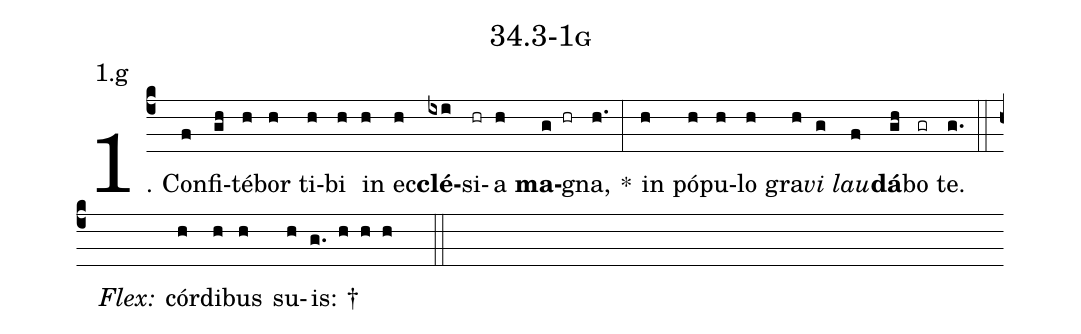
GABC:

name: 34.3-1g;
annotation: 1.g;
%%
(c4)1. Con(f)fi(gh)té(h)bor(h) ti(h)bi(h) in(h) ec(h)<b>clé</b>(ixi)si(hr)a(h) <b>ma</b>(g hr)gna,(h.) *(:) in(h) pó(h)pu(h)lo(h) gra(h)<i>vi</i>(g) <i>lau</i>(f)<b>dá</b>(gh)bo(gr) te.(g.) (::)
<i>Flex:</i>()  cór(h)di(h)bus(h) su(h)is: †(g. h h h  ::)

%E(h) u(h) o(g) u(f) a(gh) e.(g.) (::)
